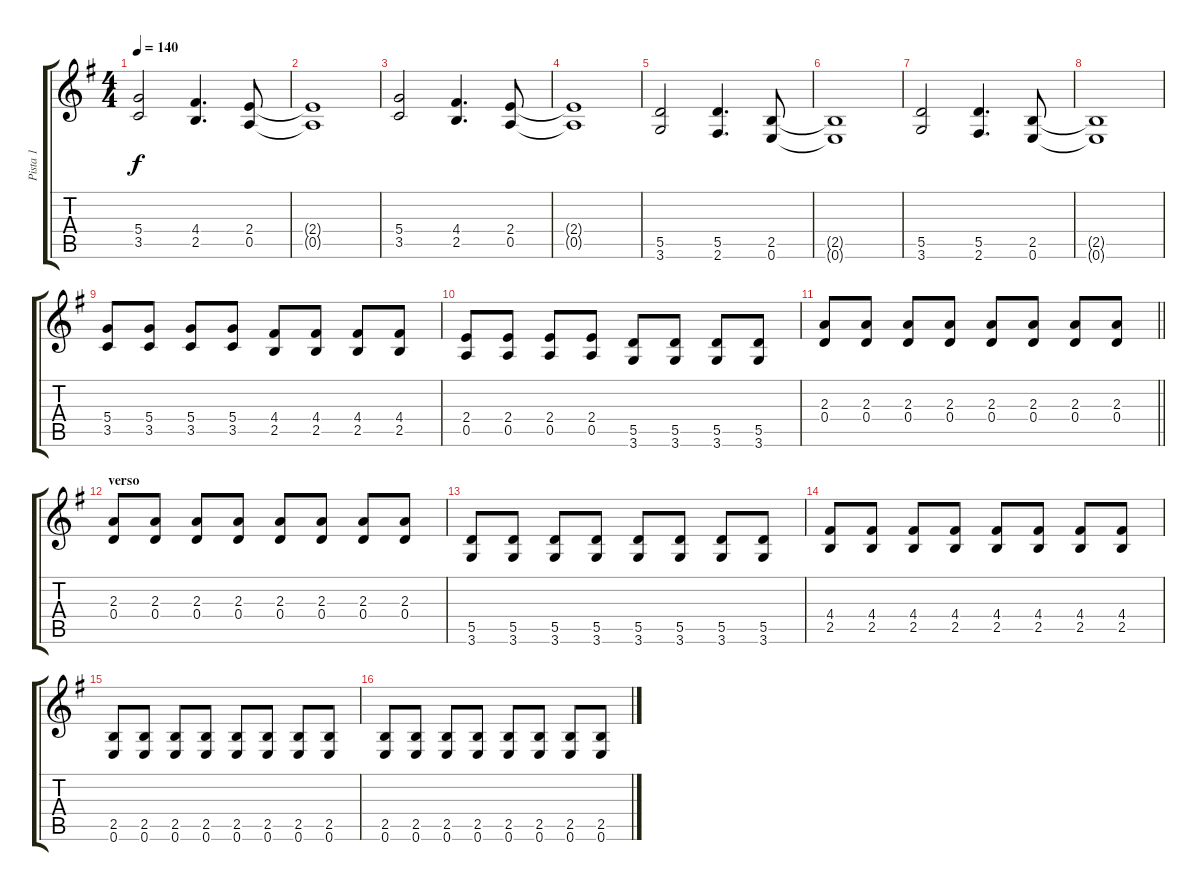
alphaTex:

\track ("Pista 1" "Pista 1") {instrument distortionguitar}
\staff {score tabs}
\tuning (E4 B3 G3 D3 A2 E2) {hide}
\ts (4 4)
\tempo 140
\clef g2
\ks g
(5.4 3.5).2{dy f} (4.4 2.5).4{d} (2.4 0.5).8 |
(2.4{t} 0.5{t}).1 |
(5.4 3.5).2 (4.4 2.5).4{d} (2.4 0.5).8 |
(2.4{t} 0.5{t}).1 |
(5.5 3.6).2 (5.5 2.6).4{d} (2.5 0.6).8 |
(2.5{t} 0.6{t}).1 |
(5.5 3.6).2 (5.5 2.6).4{d} (2.5 0.6).8 |
(2.5{t} 0.6{t}).1 |
(5.4 3.5).8 (5.4 3.5).8 (5.4 3.5).8 (5.4 3.5).8 (4.4 2.5).8 (4.4 2.5).8 (4.4 2.5).8 (4.4 2.5).8 |
(2.4 0.5).8 (2.4 0.5).8 (2.4 0.5).8 (2.4 0.5).8 (5.5 3.6).8 (5.5 3.6).8 (5.5 3.6).8 (5.5 3.6).8 |
\barLineRight lightlight
(2.3 0.4).8 (2.3 0.4).8 (2.3 0.4).8 (2.3 0.4).8 (2.3 0.4).8 (2.3 0.4).8 (2.3 0.4).8 (2.3 0.4).8 |
\section ("" "verso")
(2.3 0.4).8 (2.3 0.4).8 (2.3 0.4).8 (2.3 0.4).8 (2.3 0.4).8 (2.3 0.4).8 (2.3 0.4).8 (2.3 0.4).8 |
(5.5 3.6).8 (5.5 3.6).8 (5.5 3.6).8 (5.5 3.6).8 (5.5 3.6).8 (5.5 3.6).8 (5.5 3.6).8 (5.5 3.6).8 |
(4.4 2.5).8 (4.4 2.5).8 (4.4 2.5).8 (4.4 2.5).8 (4.4 2.5).8 (4.4 2.5).8 (4.4 2.5).8 (4.4 2.5).8 |
(2.5 0.6).8 (2.5 0.6).8 (2.5 0.6).8 (2.5 0.6).8 (2.5 0.6).8 (2.5 0.6).8 (2.5 0.6).8 (2.5 0.6).8 |
(2.5 0.6).8 (2.5 0.6).8 (2.5 0.6).8 (2.5 0.6).8 (2.5 0.6).8 (2.5 0.6).8 (2.5 0.6).8 (2.5 0.6).8
